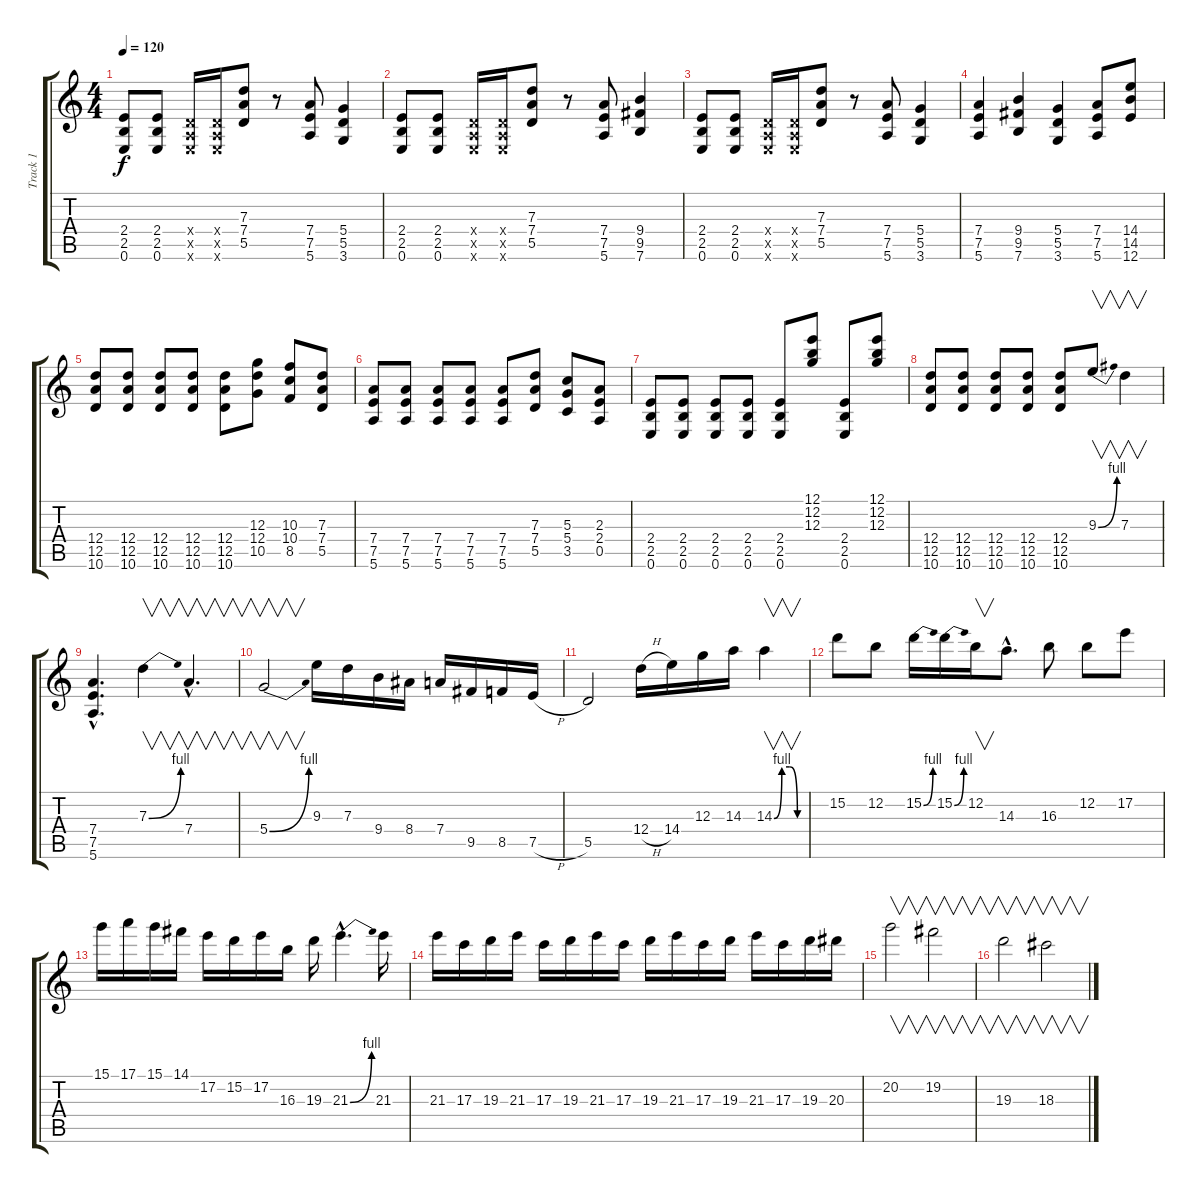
\track ("Track 1" "Track 1") {instrument electricguitarclean}
\staff {score tabs}
\tuning (E4 B3 G3 D3 A2 E2) {hide}
\ts (4 4)
\tempo 120
\clef g2
\ks c
(2.4 2.5 0.6).8{dy f} (2.4 2.5 0.6).8 (0.4{x} 0.5{x} 0.6{x}).16 (0.4{x} 0.5{x} 0.6{x}).16 (7.3 7.4 5.5).8 r.8 (7.4 7.5 5.6).8 (5.4 5.5 3.6).4 |
(2.4 2.5 0.6).8 (2.4 2.5 0.6).8 (0.4{x} 0.5{x} 0.6{x}).16 (0.4{x} 0.5{x} 0.6{x}).16 (7.3 7.4 5.5).8 r.8 (7.4 7.5 5.6).8 (9.4 9.5 7.6).4 |
(2.4 2.5 0.6).8 (2.4 2.5 0.6).8 (0.4{x} 0.5{x} 0.6{x}).16 (0.4{x} 0.5{x} 0.6{x}).16 (7.3 7.4 5.5).8 r.8 (7.4 7.5 5.6).8 (5.4 5.5 3.6).4 |
(7.4 7.5 5.6).4 (9.4 9.5 7.6).4 (5.4 5.5 3.6).4 (7.4 7.5 5.6).8 (14.4 14.5 12.6).8 |
(12.4 12.5 10.6).8 (12.4 12.5 10.6).8 (12.4 12.5 10.6).8 (12.4 12.5 10.6).8 (12.4 12.5 10.6).8 (12.3 12.4 10.5).8 (10.3 10.4 8.5).8 (7.3 7.4 5.5).8 |
(7.4 7.5 5.6).8 (7.4 7.5 5.6).8 (7.4 7.5 5.6).8 (7.4 7.5 5.6).8 (7.4 7.5 5.6).8 (7.3 7.4 5.5).8 (5.3 5.4 3.5).8 (2.3 2.4 0.5).8 |
(2.4 2.5 0.6).8 (2.4 2.5 0.6).8 (2.4 2.5 0.6).8 (2.4 2.5 0.6).8 (2.4 2.5 0.6).8 (12.1 12.2 12.3).8 (2.4 2.5 0.6).8 (12.1 12.2 12.3).8 |
(12.4 12.5 10.6).8 (12.4 12.5 10.6).8 (12.4 12.5 10.6).8 (12.4 12.5 10.6).8 (12.4 12.5 10.6).8 9.3{be (bend 0 0 60 4)}.8{v} 7.3.4{v} |
(7.4{hac} 7.5{hac} 5.6{hac}).4{d} 7.3{be (bend 0 0 60 4)}.4{v} 7.4{hac}.4{v d} |
5.4{be (bend 0 0 60 4)}.2{v} 9.3.16 7.3.16 9.4.16 8.4.16 7.4.16 9.5.16 8.5.16 7.5{h}.16 |
5.5.2 12.4{h}.16 14.4.16 12.3.16 14.3.16 14.3{be (custom 0 0 15 4 30 4 45 0 60 0)}.4{v} |
15.2.8 12.2.8 15.2{be (bend 0 0 60 4)}.16 15.2{be (bend 0 0 60 4)}.16 12.2.16{v} 14.3{hac}.8{d} 16.3.8 12.2.8 17.2.8 |
15.1.16 17.1.16 15.1.16 14.1.16 17.2.16 15.2.16 17.2.16 16.3.16 19.3.16 21.3{be (bend 0 0 60 4) hac}.4{d} 21.3.16 |
21.3.16 17.3.16 19.3.16 21.3.16 17.3.16 19.3.16 21.3.16 17.3.16 19.3.16 21.3.16 17.3.16 19.3.16 21.3.16 17.3.16 19.3.16 20.3.16 |
20.2.2{v} 19.2.2{v} |
19.3.2{v} 18.3.2{v}
